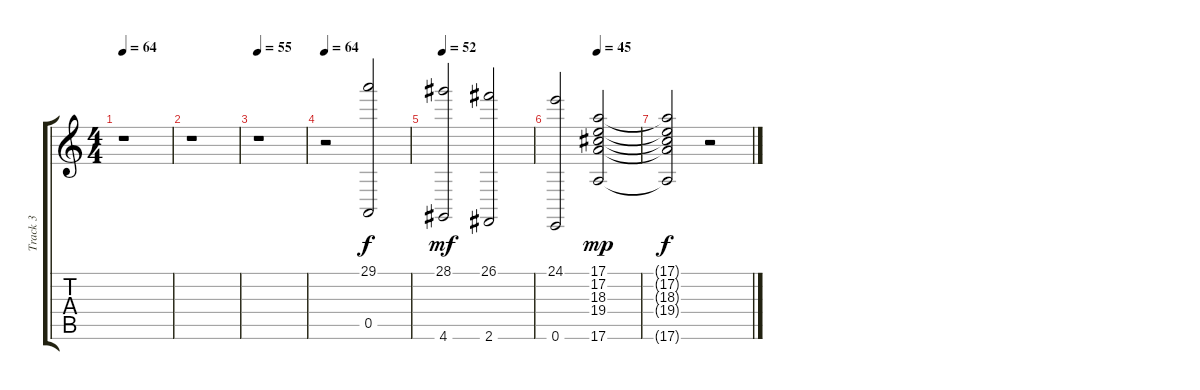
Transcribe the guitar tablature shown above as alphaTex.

\track ("Track 3" "Track 3") {instrument stringensemble2}
\staff {score tabs}
\tuning (E4 B3 G3 D3 A2 E2) {hide}
\ts (4 4)
\tempo 64
\clef g2
\ks c
r.1{dy f} |
r.1 |
\tempo 55
r.1 |
\tempo 64
r.2 (29.1 0.5).2{volume 0} |
\tempo 52
(28.1 4.6).2{dy mf volume 11} (26.1 2.6).2{volume 12} |
\tempo (45 0.5)
(24.1 0.6).2 (17.1 17.2 18.3 19.4 17.6).2{dy mp} |
(17.1{t} 17.2{t} 18.3{t} 19.4{t} 17.6{t}).2{dy f} r.2
